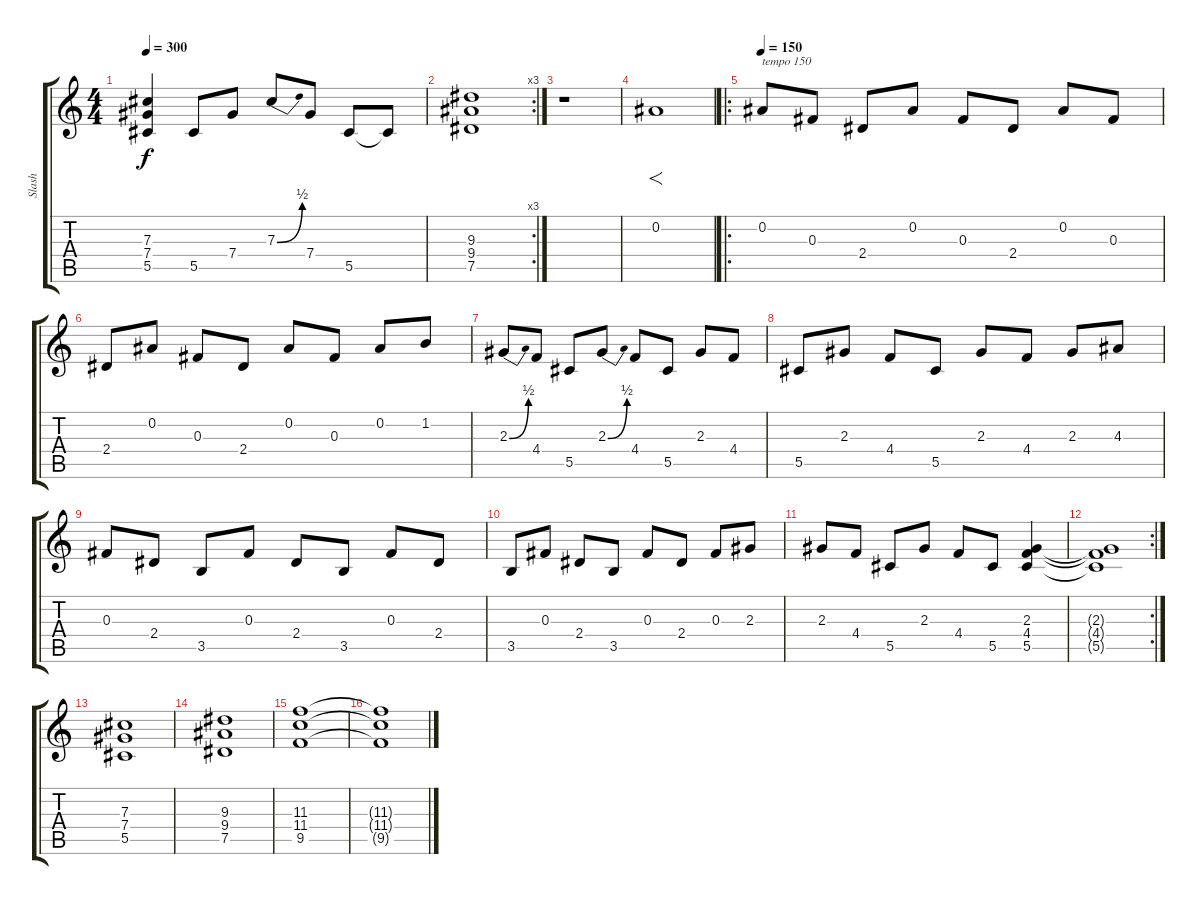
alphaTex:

\track ("Slash" "Slash") {instrument distortionguitar}
\staff {score tabs}
\tuning (Eb4 Bb3 Gb3 Db3 Ab2 Eb2) {hide}
\ts (4 4)
\tempo 300
\clef g2
\ks c
(7.3 7.4 5.5).4{dy f} 5.5.8 7.4.8 7.3{be (bend 0 0 60 2)}.8 7.4.8 5.5.8 5.5{t}.8 |
\rc 3
(9.3 9.4 7.5).1 |
r.1 |
0.2.1{f} |
\ro
\tempo 150
0.2.8{txt "tempo 150"} 0.3.8 2.4.8 0.2.8 0.3.8 2.4.8 0.2.8 0.3.8 |
2.4.8 0.2.8 0.3.8 2.4.8 0.2.8 0.3.8 0.2.8 1.2.8 |
2.3{be (bend 0 0 60 2)}.8 4.4.8 5.5.8 2.3{be (bend 0 0 60 2)}.8 4.4.8 5.5.8 2.3.8 4.4.8 |
5.5.8 2.3.8 4.4.8 5.5.8 2.3.8 4.4.8 2.3.8 4.3.8 |
0.3.8 2.4.8 3.5.8 0.3.8 2.4.8 3.5.8 0.3.8 2.4.8 |
3.5.8 0.3.8 2.4.8 3.5.8 0.3.8 2.4.8 0.3.8 2.3.8 |
2.3.8 4.4.8 5.5.8 2.3.8 4.4.8 5.5.8 (2.3 4.4 5.5).4 |
\rc 2
(2.3{t} 4.4{t} 5.5{t}).1 |
(7.3 7.4 5.5).1 |
(9.3 9.4 7.5).1 |
(11.3 11.4 9.5).1 |
(11.3{t} 11.4{t} 9.5{t}).1
